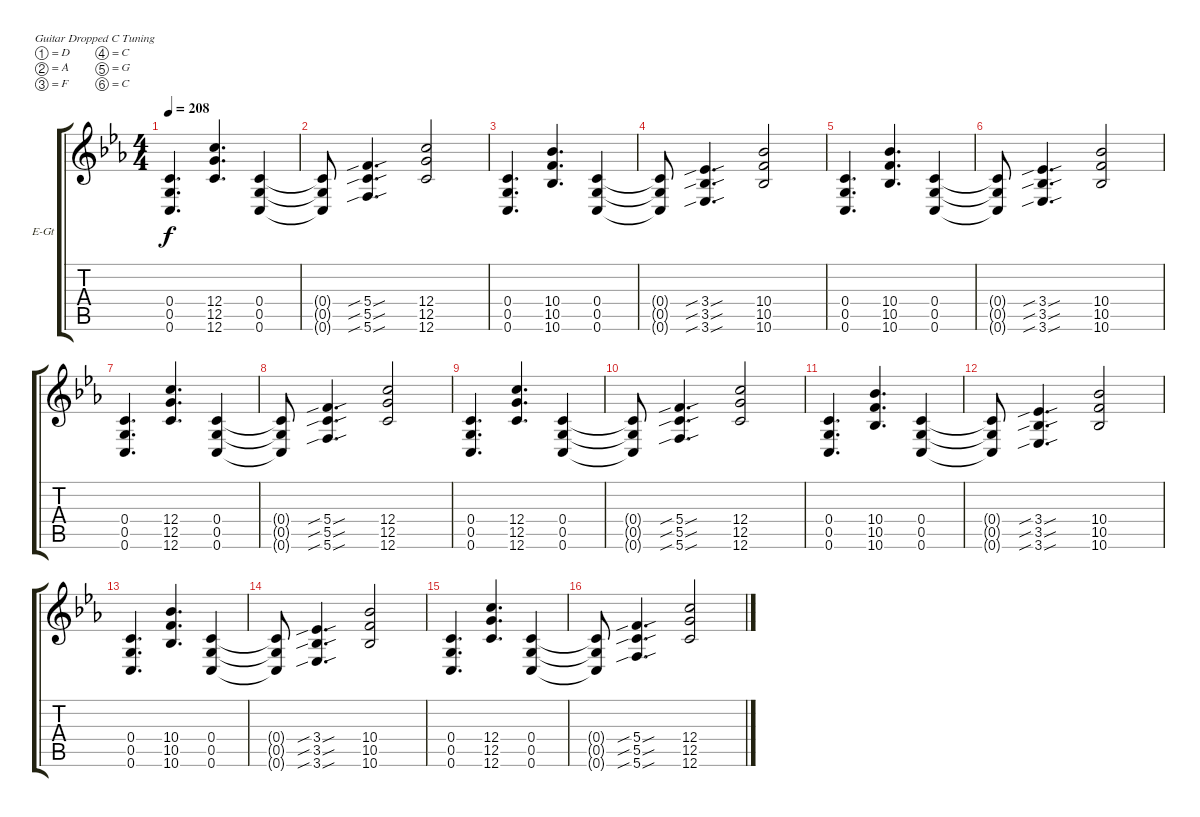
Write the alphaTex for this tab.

\defaultSystemsLayout 4
\bracketExtendMode groupsimilarinstruments
\firstSystemTrackNameOrientation horizontal
\otherSystemsTrackNameOrientation horizontal
\track ("Electric Guitar" "E-Gt") {instrument overdrivenguitar}
\staff {score tabs}
\tuning (D4 A3 F3 C3 G2 C2)
\ts (4 4)
\tempo 208
\clef g2
\ks eb
(0.4 0.5 0.6).4{d dy f} (12.4 12.5 12.6).4{d} (0.4 0.5 0.6).4 |
(0.4{t} 0.5{t} 0.6{t}).8 (5.4{sib sou} 5.5{sib sou} 5.6{sib sou}).4{d} (12.4 12.5 12.6).2 |
(0.4 0.5 0.6).4{d} (10.4 10.5 10.6).4{d} (0.4 0.5 0.6).4 |
(0.4{t} 0.5{t} 0.6{t}).8 (3.4{sib sou} 3.5{sib sou} 3.6{sib sou}).4{d} (10.4 10.5 10.6).2 |
(0.4 0.5 0.6).4{d} (10.4 10.5 10.6).4{d} (0.4 0.5 0.6).4 |
(0.4{t} 0.5{t} 0.6{t}).8 (3.4{sib sou} 3.5{sib sou} 3.6{sib sou}).4{d} (10.4 10.5 10.6).2 |
(0.4 0.5 0.6).4{d} (12.4 12.5 12.6).4{d} (0.4 0.5 0.6).4 |
(0.4{t} 0.5{t} 0.6{t}).8 (5.4{sib sou} 5.5{sib sou} 5.6{sib sou}).4{d} (12.4 12.5 12.6).2 |
(0.4 0.5 0.6).4{d} (12.4 12.5 12.6).4{d} (0.4 0.5 0.6).4 |
(0.4{t} 0.5{t} 0.6{t}).8 (5.4{sib sou} 5.5{sib sou} 5.6{sib sou}).4{d} (12.4 12.5 12.6).2 |
(0.4 0.5 0.6).4{d} (10.4 10.5 10.6).4{d} (0.4 0.5 0.6).4 |
(0.4{t} 0.5{t} 0.6{t}).8 (3.4{sib sou} 3.5{sib sou} 3.6{sib sou}).4{d} (10.4 10.5 10.6).2 |
(0.4 0.5 0.6).4{d} (10.4 10.5 10.6).4{d} (0.4 0.5 0.6).4 |
(0.4{t} 0.5{t} 0.6{t}).8 (3.4{sib sou} 3.5{sib sou} 3.6{sib sou}).4{d} (10.4 10.5 10.6).2 |
(0.4 0.5 0.6).4{d} (12.4 12.5 12.6).4{d} (0.4 0.5 0.6).4 |
(0.4{t} 0.5{t} 0.6{t}).8 (5.4{sib sou} 5.5{sib sou} 5.6{sib sou}).4{d} (12.4 12.5 12.6).2
